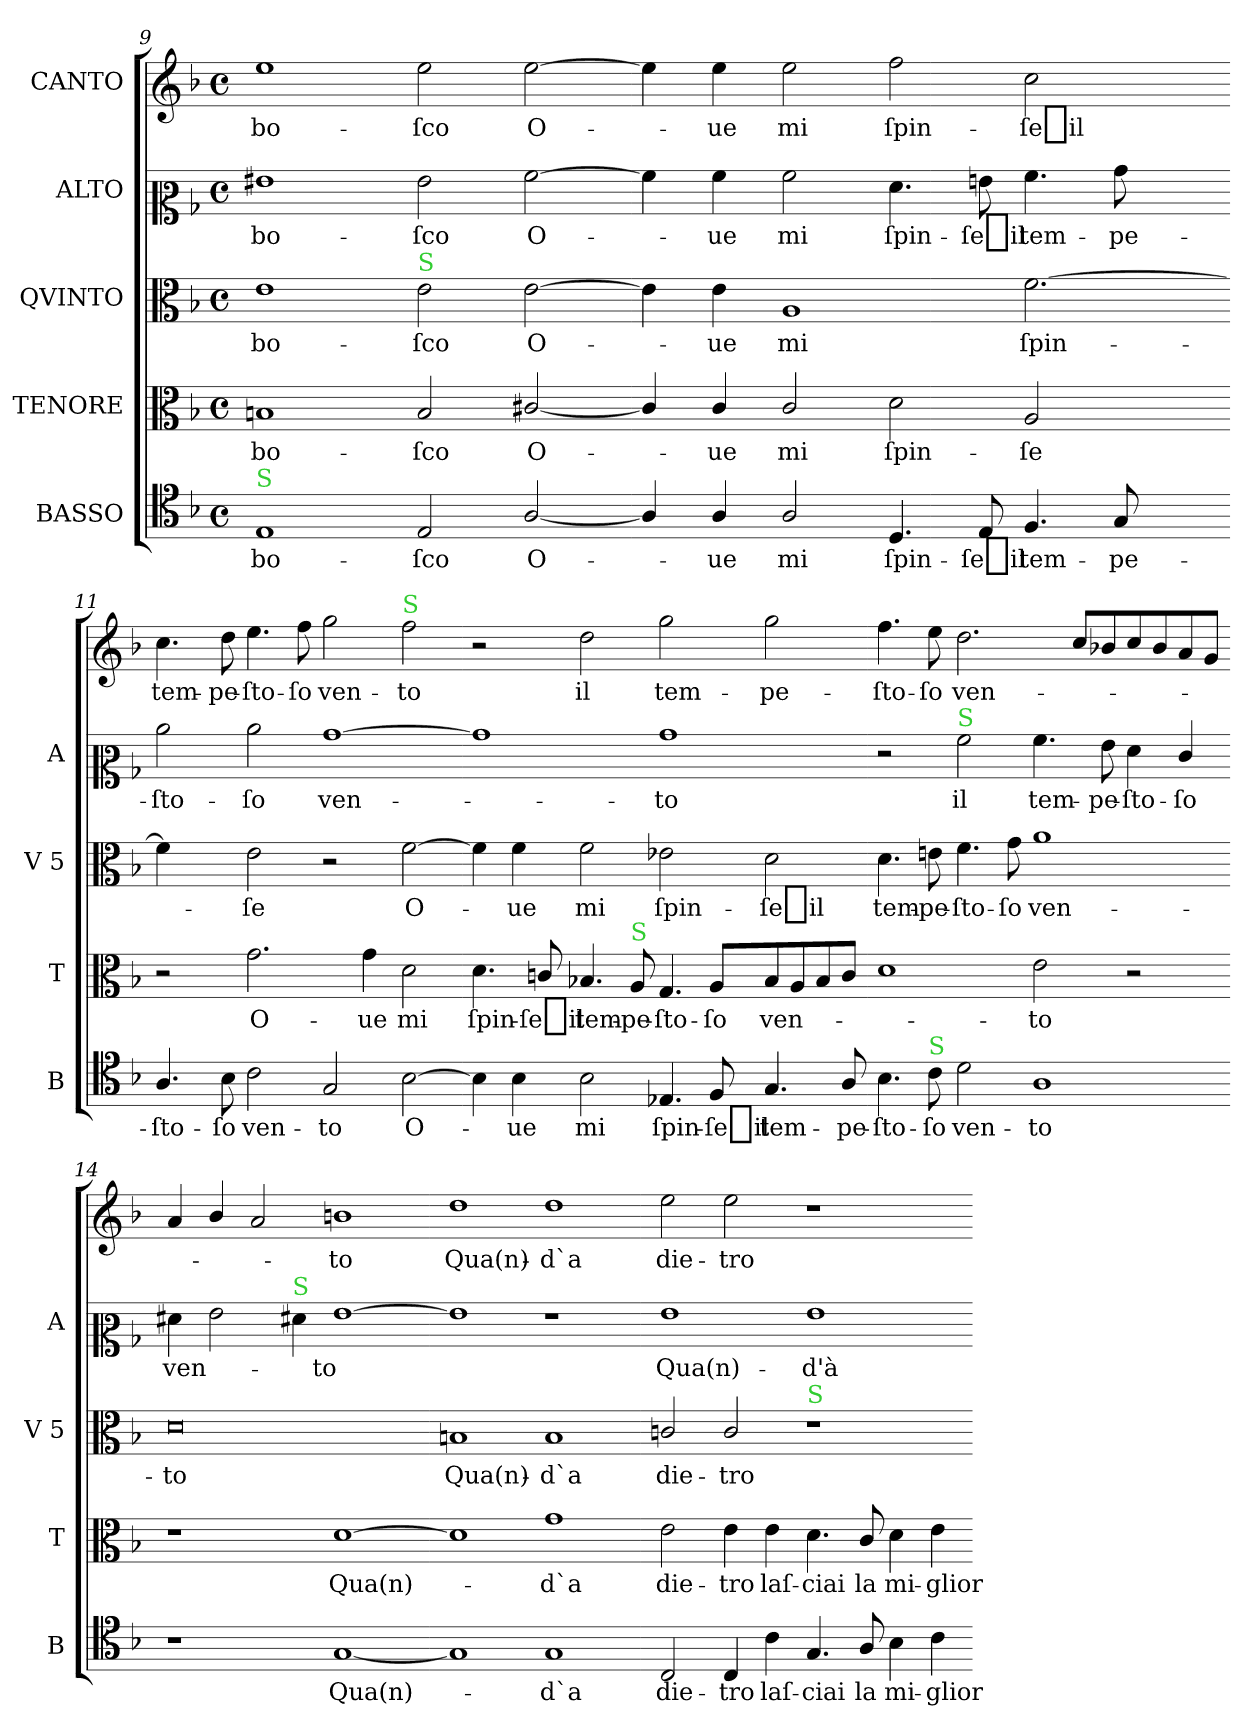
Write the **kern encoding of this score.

**kern	**text	**kern	**text	**kern	**text	**kern	**text	**kern	**text
*part5	*part5	*part4	*part4	*part3	*part3	*part2	*part2	*part1	*part1
*staff5	*staff5	*staff4	*staff4	*staff3	*staff3	*staff2	*staff2	*staff1	*staff1
*I"BASSO	*	*I"TENORE	*	*I"QVINTO	*	*I"ALTO	*	*I"CANTO	*
*I'B	*	*I'T	*	*I'V 5	*	*I'A	*	*	*
*clefC4	*	*clefC3	*	*clefC3	*	*clefC2	*	*clefG2	*
*k[b-]	*	*k[b-]	*	*k[b-]	*	*k[b-]	*	*k[b-]	*
*F:	*	*F:	*	*F:	*	*F:	*	*F:	*
*M2/1	*	*M2/1	*	*M2/1	*	*M2/1	*	*M2/1	*
*met(c)	*	*met(c)	*	*met(c)	*	*met(c)	*	*met(c)	*
=9	=9	=9	=9	=9	=9	=9	=9	=9	=9
!LO:TX:a:color=limegreen:t=S	!	!	!	!	!	!	!	!	!
1E/	bo-	1Bn/	bo-	1e\	bo-	1g#X\	bo-	1ee\	bo-
!	!	!	!	!LO:TX:a:color=limegreen:t=S	!	!	!	!	!
2E/	-ſco	2B/	-ſco	2e\	-ſco	2g#\	-ſco	2ee\	-ſco
[2A/	O-	[2c#X/	O-	[2e\	O-	[2a\	O-	[2ee\	O-
=10-	=10-	=10-	=10-	=10-	=10-	=10-	=10-	=10-	=10-
4A/]	.	4c#/]	.	4e\]	.	4a\]	.	4ee\]	.
4A/	-ue	4c#/	-ue	4e\	-ue	4a\	-ue	4ee\	-ue
2A/	mi	2c#/	mi	1A/	mi	2a\	mi	2ee\	mi
4.D/	ſpin-	2d\	ſpin-	.	.	4.f\	ſpin-	2ff\	ſpin-
8E/	-ſe_il	.	.	.	.	8gn\	-ſe_il	.	.
4.F/	tem-	2A/	-ſe	[2.f\	ſpin-	4.a\	tem-	2cc\	-ſe_il
8G/	-pe-	.	.	.	.	8b-\	-pe-	.	.
4ryy	.	4ryy	.	.	.	4ryy	.	4ryy	.
=11-	=11-	=11-	=11-	=11-	=11-	=11-	=11-	=11-	=11-
4.A/	-ſto-	2r	.	4f\]	.	2cc\	-ſto-	4.cc\	tem-
.	.	.	.	4ryy	.	.	.	.	.
8B-\	-ſo	.	.	.	.	.	.	8dd\	-pe-
2c\	ven-	2.g\	O-	2e\	-ſe	2cc\	-ſo	4.ee\	-ſto-
.	.	.	.	.	.	.	.	8ff\	-ſo
2G/	-to	.	.	2r	.	[1b-\	ven-	2gg\	ven-
.	.	4g\	-ue	.	.	.	.	.	.
!	!	!	!	!	!	!	!	!LO:TX:a:color=limegreen:t=S	!
!	!	!	!	!	!LO:LY:i	!	!	!	!
[2B-\	O-	2d\	mi	[2f\	O-	.	.	2ff\	-to
=12-	=12-	=12-	=12-	=12-	=12-	=12-	=12-	=12-	=12-
4B-\]	.	4.d\	ſpin-	4f\]	.	1b-\]	.	2r	.
!	!	!	!	!	!LO:LY:i	!	!	!	!
4B-\	-ue	.	.	4f\	-ue	.	.	.	.
.	.	8cn/	-ſe_il	.	.	.	.	.	.
!	!	!	!	!	!LO:LY:i	!	!	!	!
2B-\	mi	4.B-X/	tem-	2f\	mi	.	.	2dd\	il
!	!	!LO:TX:a:color=limegreen:t=S	!	!	!	!	!	!	!
.	.	8A/	-pe-	.	.	.	.	.	.
!	!	!	!	!	!LO:LY:i	!	!	!	!
4.E-X/	ſpin-	4.G/	ſto-	2e-X\	ſpin-	1b-\	-to	2gg\	tem-
8F/	-ſe_il	8A/L	-ſo	.	.	.	.	.	.
!	!	!	!	!	!LO:LY:i	!	!	!	!
4.G/	tem-	8B-/	ven-	2d\	-ſe_il	.	.	2gg\	-pe-
.	.	8A/	.	.	.	.	.	.	.
.	.	8B-/	.	.	.	.	.	.	.
8A/	-pe-	8c/J	.	.	.	.	.	.	.
=13-	=13-	=13-	=13-	=13-	=13-	=13-	=13-	=13-	=13-
4.B-\	ſto-	1d\	.	4.d\	tem-	2r	.	4.ff\	-ſto-
!LO:TX:a:color=limegreen:t=S	!	!	!	!	!	!	!	!	!
8c\	-ſo	.	.	8en\	-pe-	.	.	8ee\	-ſo
!	!	!	!	!	!	!LO:TX:a:color=limegreen:t=S	!	!	!
2d\	ven-	.	.	4.f\	-ſto-	2a\	il	2.dd\	ven-
.	.	.	.	8g\	-ſo	.	.	.	.
1A\	-to	2e\	-to	1a\	ven-	4.a\	tem-	.	.
.	.	.	.	.	.	.	.	8cc/L	.
.	.	.	.	.	.	8g\	-pe-	8b-X/	.
.	.	2r	.	.	.	4f\	-ſto-	8cc/	.
.	.	.	.	.	.	.	.	8b-/	.
.	.	.	.	.	.	4e/	-ſo	8a/	.
.	.	.	.	.	.	.	.	8g/J	.
=14-	=14-	=14-	=14-	=14-	=14-	=14-	=14-	=14-	=14-
1r	.	1r	.	0d\	-to	4f#X\	ven-	4a/	.
.	.	.	.	.	.	2g\	.	4b-/	.
.	.	.	.	.	.	.	.	2a/	.
!	!	!	!	!	!	!LO:TX:a:color=limegreen:t=S	!	!	!
.	.	.	.	.	.	4f#X\	.	.	.
[1G/	Qua(n)-	[1d\	Qua(n)-	.	.	[1g\	-to	1bn\	-to
=15-	=15-	=15-	=15-	=15-	=15-	=15-	=15-	=15-	=15-
1G/]	.	1d\]	.	1Bn/	Qua(n)-	1g\]	.	1dd\	Qua(n)-
1G/	-d`a	1g\	-d`a	1B/	-d`a	1r	.	1dd\	-d`a
=16-	=16-	=16-	=16-	=16-	=16-	=16-	=16-	=16-	=16-
2C/	die-	2e\	die-	2cn/	die-	1g\	Qua(n)-	2ee\	die-
4C/	-tro	4e\	-tro	2c/	-tro	.	.	2ee\	-tro
4c\	laſ-	4e\	laſ-	.	.	.	.	.	.
!	!	!	!	!LO:TX:a:color=limegreen:t=S	!	!	!	!	!
4.G/	-ciai	4.d\	-ciai	1r	.	1g\	-d'à	1r	.
8A/	la	8c/	la	.	.	.	.	.	.
4B-\	mi-	4d\	mi-	.	.	.	.	.	.
4c\	-glior	4e\	-glior	.	.	.	.	.	.
=-	=-	=-	=-	=-	=-	=-	=-	=-	=-
*-	*-	*-	*-	*-	*-	*-	*-	*-	*-
